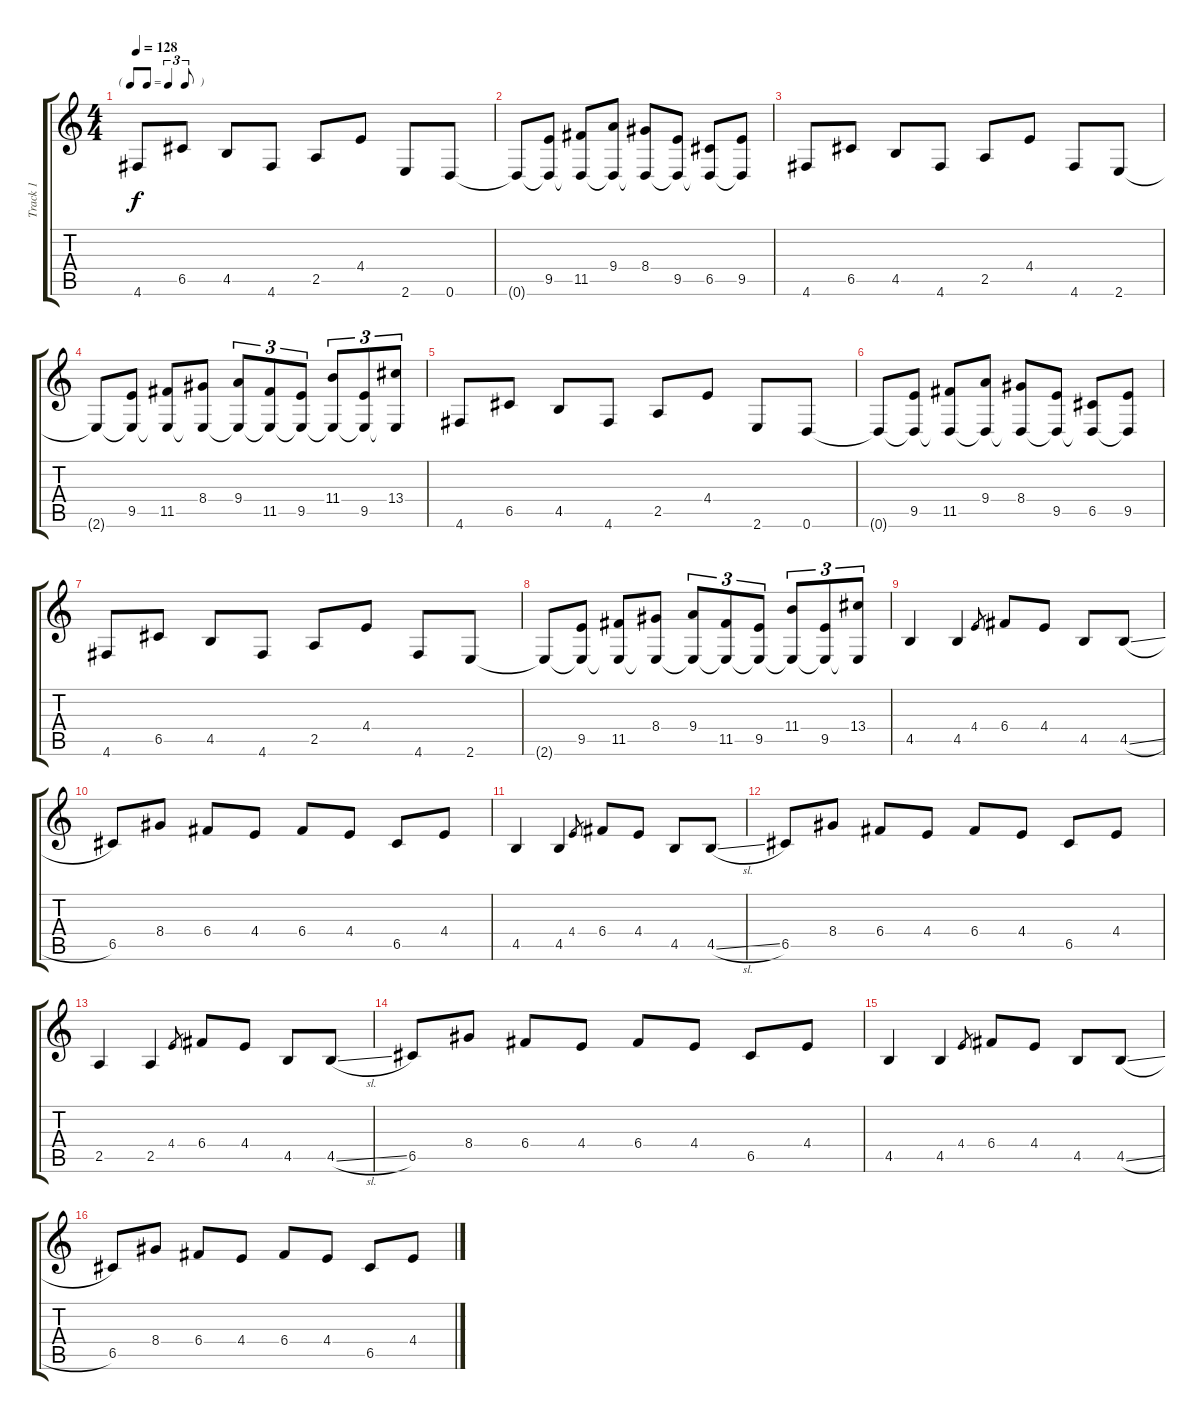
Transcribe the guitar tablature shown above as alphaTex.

\track ("Track 1" "Track 1") {instrument distortionguitar}
\staff {score tabs}
\tuning (D4 A3 F3 C3 G2 D2) {hide}
\ts (4 4)
\tf triplet8th
\tempo 128
\clef g2
\ks c
4.6.8{dy f instrument distortionguitar} 6.5.8 4.5.8 4.6.8 2.5.8 4.4.8 2.6.8 0.6.8 |
0.6{t}.8 (9.5 0.6{t}).8 (11.5 0.6{t}).8 (9.4 0.6{t}).8 (8.4 0.6{t}).8 (9.5 0.6{t}).8 (6.5 0.6{t}).8 (9.5 0.6{t}).8 |
4.6.8 6.5.8 4.5.8 4.6.8 2.5.8 4.4.8 4.6.8 2.6.8 |
2.6{t}.8 (9.5 2.6{t}).8 (11.5 2.6{t}).8 (8.4 2.6{t}).8 (9.4 2.6{t}).8{tu (3 2)} (11.5 2.6{t}).8{tu (3 2)} (9.5 2.6{t}).8{tu (3 2)} (11.4 2.6{t}).8{tu (3 2)} (9.5 2.6{t}).8{tu (3 2)} (13.4 2.6{t}).8{tu (3 2)} |
4.6.8 6.5.8 4.5.8 4.6.8 2.5.8 4.4.8 2.6.8 0.6.8 |
0.6{t}.8 (9.5 0.6{t}).8 (11.5 0.6{t}).8 (9.4 0.6{t}).8 (8.4 0.6{t}).8 (9.5 0.6{t}).8 (6.5 0.6{t}).8 (9.5 0.6{t}).8 |
4.6.8 6.5.8 4.5.8 4.6.8 2.5.8 4.4.8 4.6.8 2.6.8 |
2.6{t}.8 (9.5 2.6{t}).8 (11.5 2.6{t}).8 (8.4 2.6{t}).8 (9.4 2.6{t}).8{tu (3 2)} (11.5 2.6{t}).8{tu (3 2)} (9.5 2.6{t}).8{tu (3 2)} (11.4 2.6{t}).8{tu (3 2)} (9.5 2.6{t}).8{tu (3 2)} (13.4 2.6{t}).8{tu (3 2)} |
4.5.4 4.5.4 4.4.8{gr} 6.4.8 4.4.8 4.5.8 4.5{sl}.8 |
6.5.8 8.4.8 6.4.8 4.4.8 6.4.8 4.4.8 6.5.8 4.4.8 |
4.5.4 4.5.4 4.4.8{gr} 6.4.8 4.4.8 4.5.8 4.5{sl}.8 |
6.5.8 8.4.8 6.4.8 4.4.8 6.4.8 4.4.8 6.5.8 4.4.8 |
2.5.4 2.5.4 4.4.8{gr} 6.4.8 4.4.8 4.5.8 4.5{sl}.8 |
6.5.8 8.4.8 6.4.8 4.4.8 6.4.8 4.4.8 6.5.8 4.4.8 |
4.5.4 4.5.4 4.4.8{gr} 6.4.8 4.4.8 4.5.8 4.5{sl}.8 |
6.5.8 8.4.8 6.4.8 4.4.8 6.4.8 4.4.8 6.5.8 4.4.8
